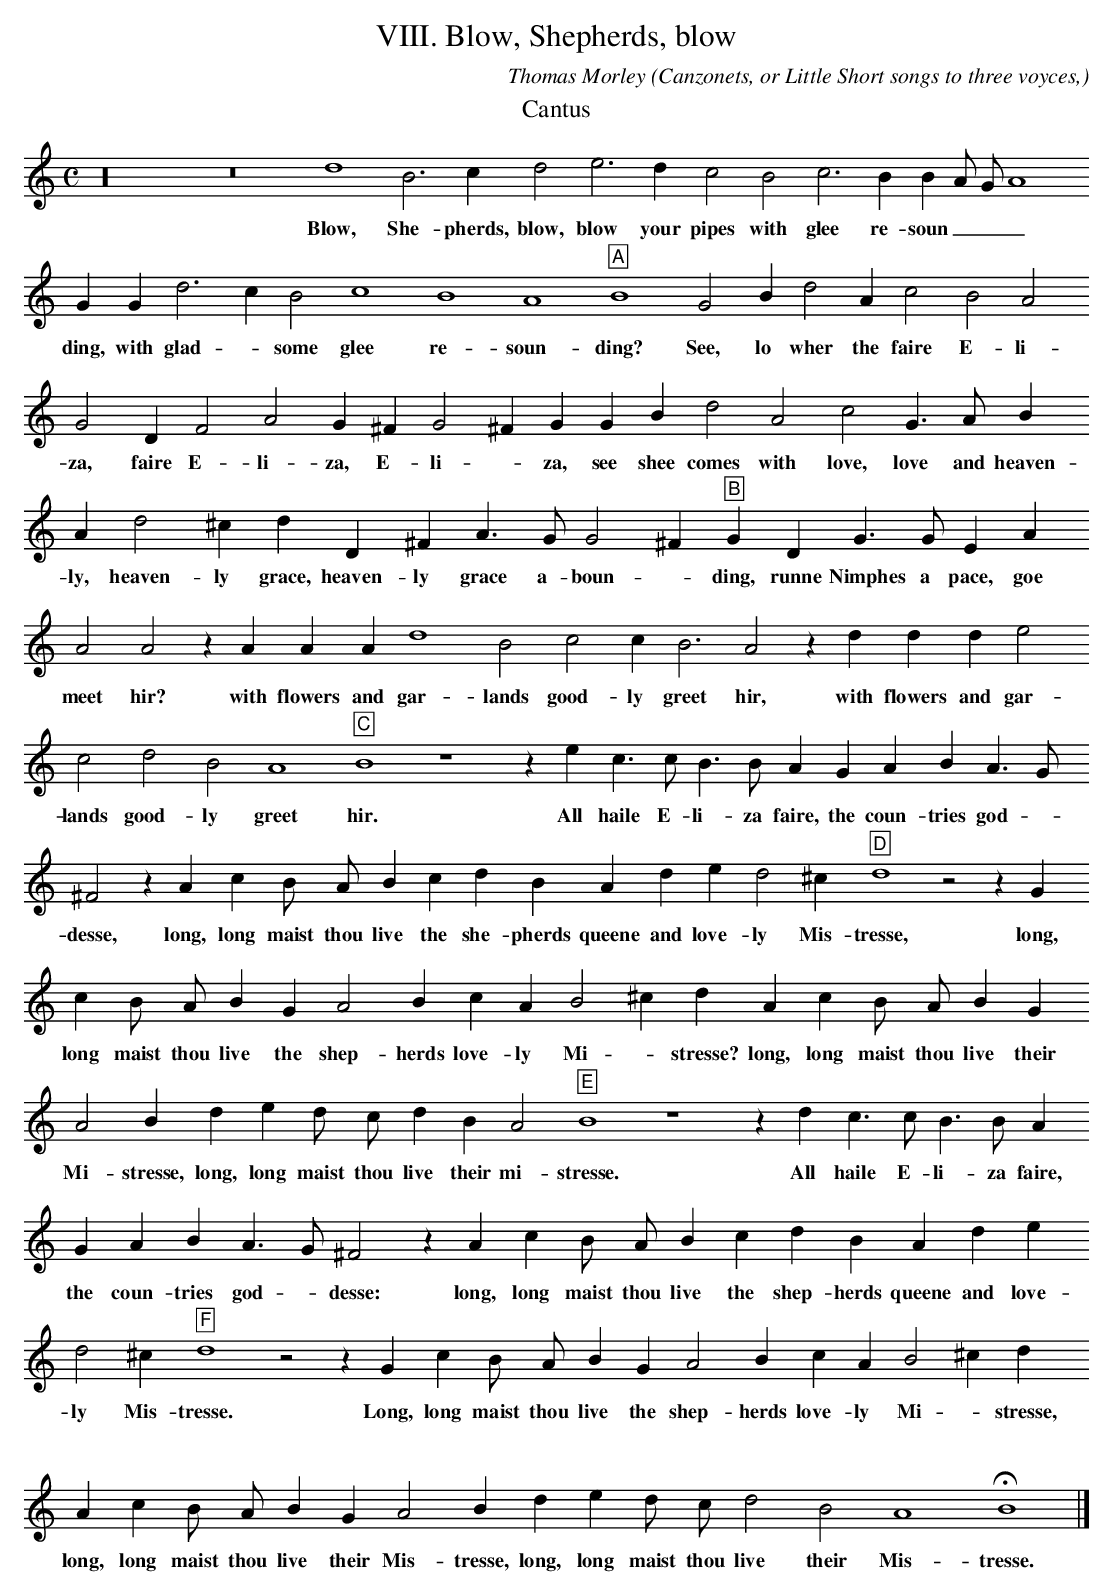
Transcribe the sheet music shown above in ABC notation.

X:1
T:VIII. Blow, Shepherds, blow
O: Canzonets, or Little Short songs to three voyces,
C: Thomas Morley
K:C
T: Cantus
M:C
L:1/4
z16 z8 d4 B3 c d2 e3 d c2 B2\
w:Blow, She- pherds, blow, blow your pipes with
c3 B B A/ G/ A4 G G d3 c B2 c4 B4 A4\
w:glee re- soun _ _ _ ding, with glad - some glee re- soun-
"A"B4 G2 B d2 A c2 B2 A2 G2 D F2 A2 G ^F G2 ^F G G B d2\
w:ding? See, lo wher the faire E- li- za, faire E- li- za, E- li - za,  see shee comes
A2 c2 G > A B A d2 ^c d D ^F A > G G2 ^F "B"G\
w:with love, love and heaven- ly, heaven- ly grace, heaven- ly grace a- boun - ding,
D G > G E A A2 A2 z A A A d4 B2 c2 c\
w: runne Nimphes a pace, goe meet hir? with flowers and gar- lands good- ly
B3 A2 z d d d e2 c2 d2 B2 A4 "C"B4 z4 z e c > c\
w:greet hir, with flowers and gar- lands good- ly greet hir.  All haile E-
B > B A G A B A > G ^F2 z A c B/ A/ B c d B\
w:li- za faire, the coun- tries god - desse, long, long maist thou live the she- pherds
A d e d2 ^c "D"d4 z2 z G c B/ A/ B G A2 B c A\
w:queene and love- ly Mis- tresse, long, long maist thou live the shep- herds love- ly
B2 ^c d A c B/ A/ B G A2 B d e d/ c/\
w:Mi - stresse? long, long maist thou live their Mi- stresse, long, long maist thou
  d    B     A2   "E"B4 z4 z d c > c B > B A G A B A > G ^F2\
w:live their mi- stresse.  All haile E- li- za faire, the coun- tries god - desse:
z A c B/ A/ B c d B A d e d2 ^c "F"d4\
w:long, long maist thou live the shep- herds queene and love- ly Mis- tresse.
z2 z G c B/ A/ B G A2 B c A B2 ^c d A c\
w:Long, long maist thou live the shep-herds love- ly Mi - stresse, long, long
B/ A/ B G A2 B d e d/ c/ d2 B2 A4 HB4 |]\
w:maist thou live their Mis- tresse, long, long maist thou live their Mis- tresse.
